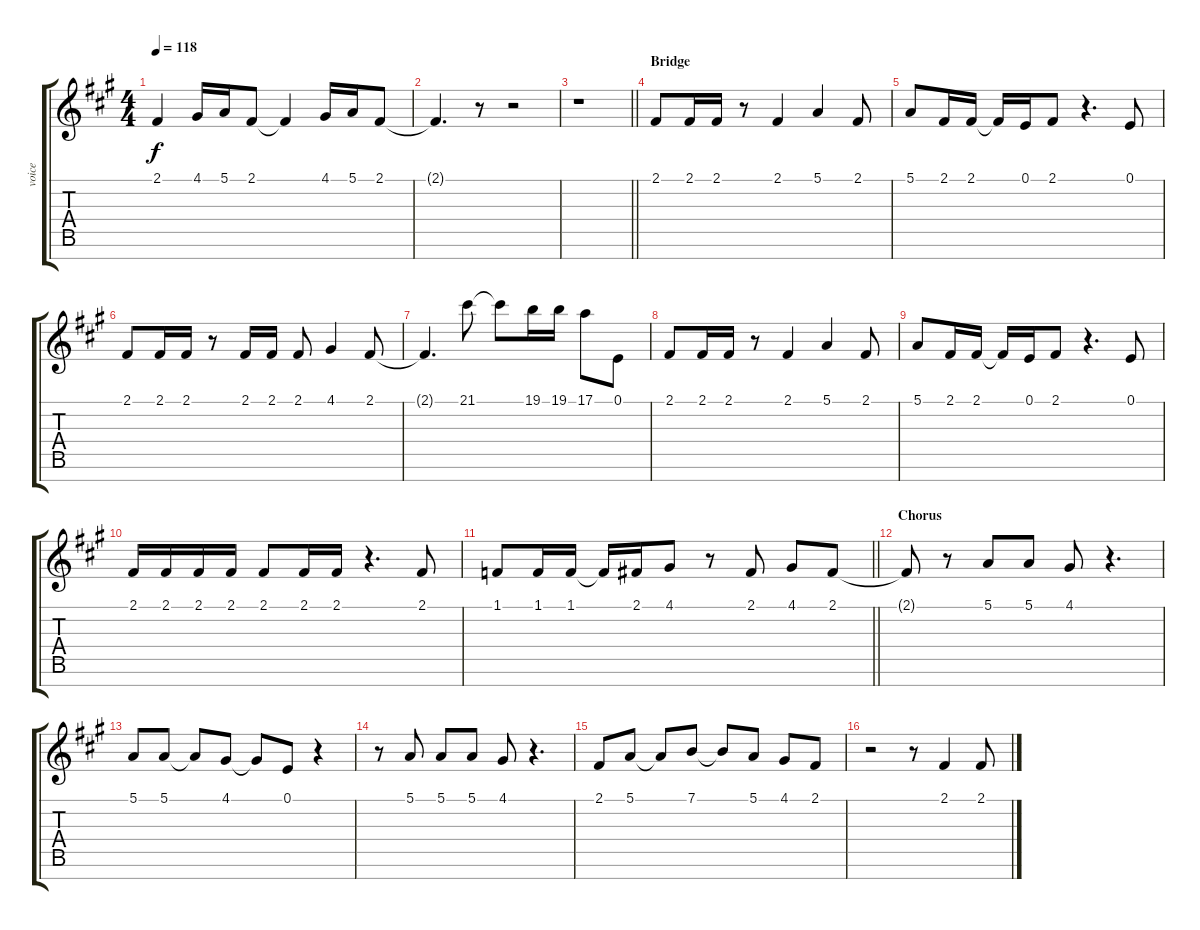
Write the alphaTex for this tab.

\track ("voice" "voice") {instrument violin}
\staff {score tabs}
\tuning (E4 B3 G3 D3 A2 E2 B1) {hide}
\ts (4 4)
\tempo 118
\clef g2
\ks f#minor
2.1{t}.4{dy f} 4.1.16 5.1.16 2.1.8 2.1{t}.4 4.1.16 5.1.16 2.1.8 |
2.1{t}.4{d} r.8 r.2 |
\barLineRight lightlight
r.1 |
\section ("" "Bridge")
2.1.8 2.1.16 2.1.16 r.8 2.1.4 5.1.4 2.1.8 |
5.1.8 2.1.16 2.1.16 2.1{t}.16 0.1.16 2.1.8 r.4{d} 0.1.8 |
2.1.8 2.1.16 2.1.16 r.8 2.1.16 2.1.16 2.1.8 4.1.4 2.1.8 |
2.1{t}.4{d} 21.1.8 21.1{t}.8 19.1.16 19.1.16 17.1.8 0.1.8 |
2.1.8 2.1.16 2.1.16 r.8 2.1.4 5.1.4 2.1.8 |
5.1.8 2.1.16 2.1.16 2.1{t}.16 0.1.16 2.1.8 r.4{d} 0.1.8 |
2.1.16 2.1.16 2.1.16 2.1.16 2.1.8 2.1.16 2.1.16 r.4{d} 2.1.8 |
\barLineRight lightlight
1.1.8 1.1.16 1.1.16 1.1{t}.16 2.1.16 4.1.8 r.8 2.1.8 4.1.8 2.1.8 |
\section ("" "Chorus")
2.1{t}.8 r.8 5.1.8 5.1.8 4.1.8 r.4{d} |
5.1.8 5.1.8 5.1{t}.8 4.1.8 4.1{t}.8 0.1.8 r.4 |
r.8 5.1.8 5.1.8 5.1.8 4.1.8 r.4{d} |
2.1.8 5.1.8 5.1{t}.8 7.1.8 7.1{t}.8 5.1.8 4.1.8 2.1.8 |
r.2 r.8 2.1.4 2.1.8
